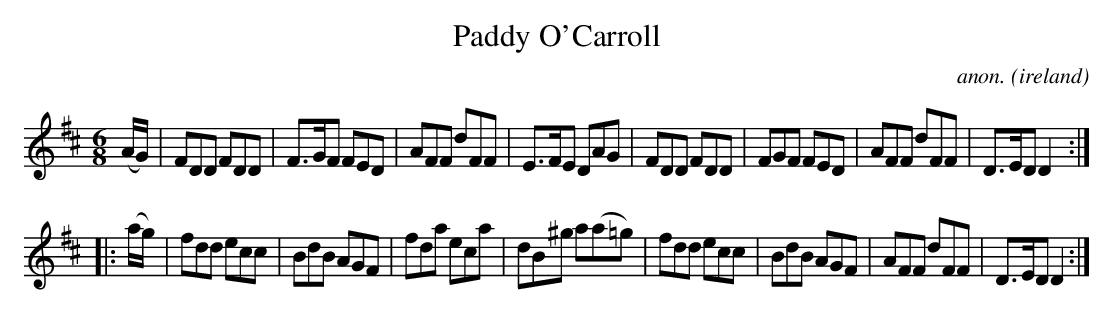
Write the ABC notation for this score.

X:1
T:Paddy O'Carroll
O:ireland
C:anon.
M:6/8
L:1/8
K:D
(A/G/)|FDD FDD|F>GF FED|AFF dFF|E>FE DAG|FDD FDD|FGF FED|AFF dFF|D>ED D2:|
|:(a/g/)|fdd ecc|BdB AGF|fda eca|dB^g a(a=g)|fdd ecc|BdB AGF|AFF dFF|D>ED D2:|
